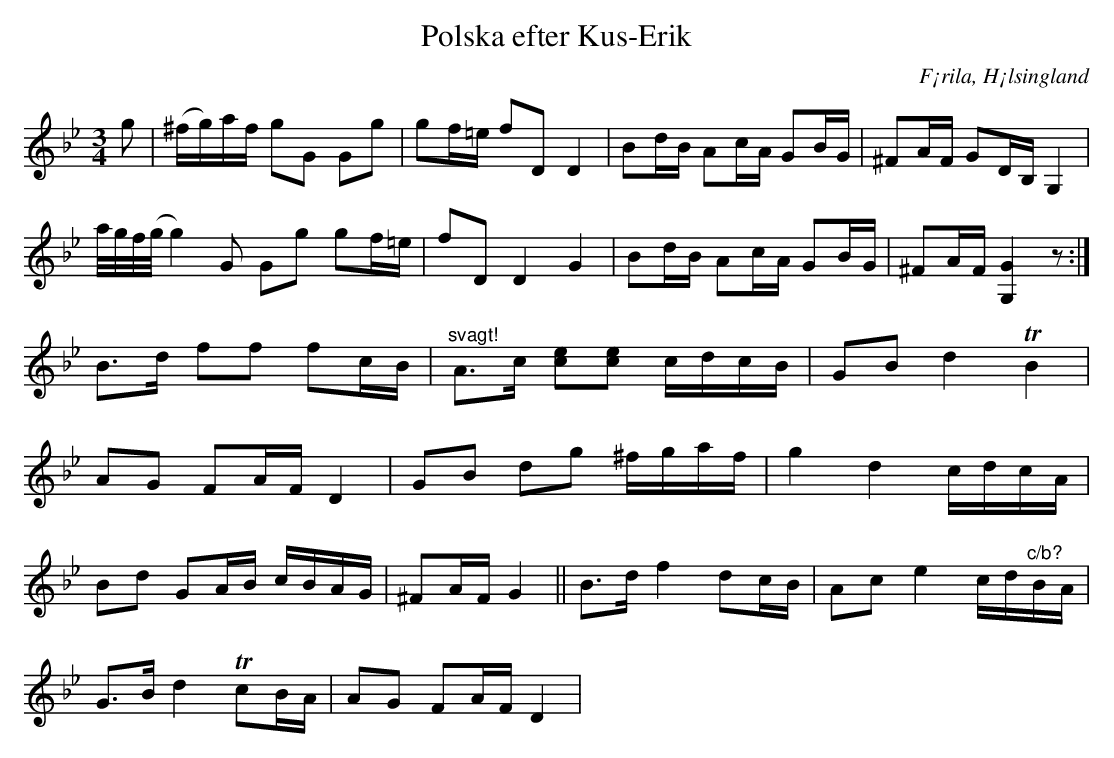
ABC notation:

X:1
T: Polska efter Kus-Erik
O: F¡rila, H¡lsingland
M: 3/4
L: 1/16
K: Gm
g2 | (^fg)af g2G2 G2g2 | g2f=e f2D2 D4 | B2dB A2cA G2BG | ^F2AF G2DB, G,4 |
a/g/f/(g/g4) G2 G2g2 g2f=e | f2D2 D4 G4 | B2dB A2cA G2BG | ^F2AF [G,G]4 z2 :|
B2>d2 f2f2 f2cB | "^svagt!"A2>c2 [c2e2][e2c2] cdcB | G2B2 d4 TB4 |
A2G2 F2AF D4 | G2B2 d2g2 ^fgaf | g4 d4 cdcA |
B2d2 G2AB cBAG | ^F2AF G4 || B2>d2 f4 d2cB | A2c2 e4 cd"^c/b?"BA |
G2>B2 d4 Tc2BA | A2G2 F2AF D4 |
